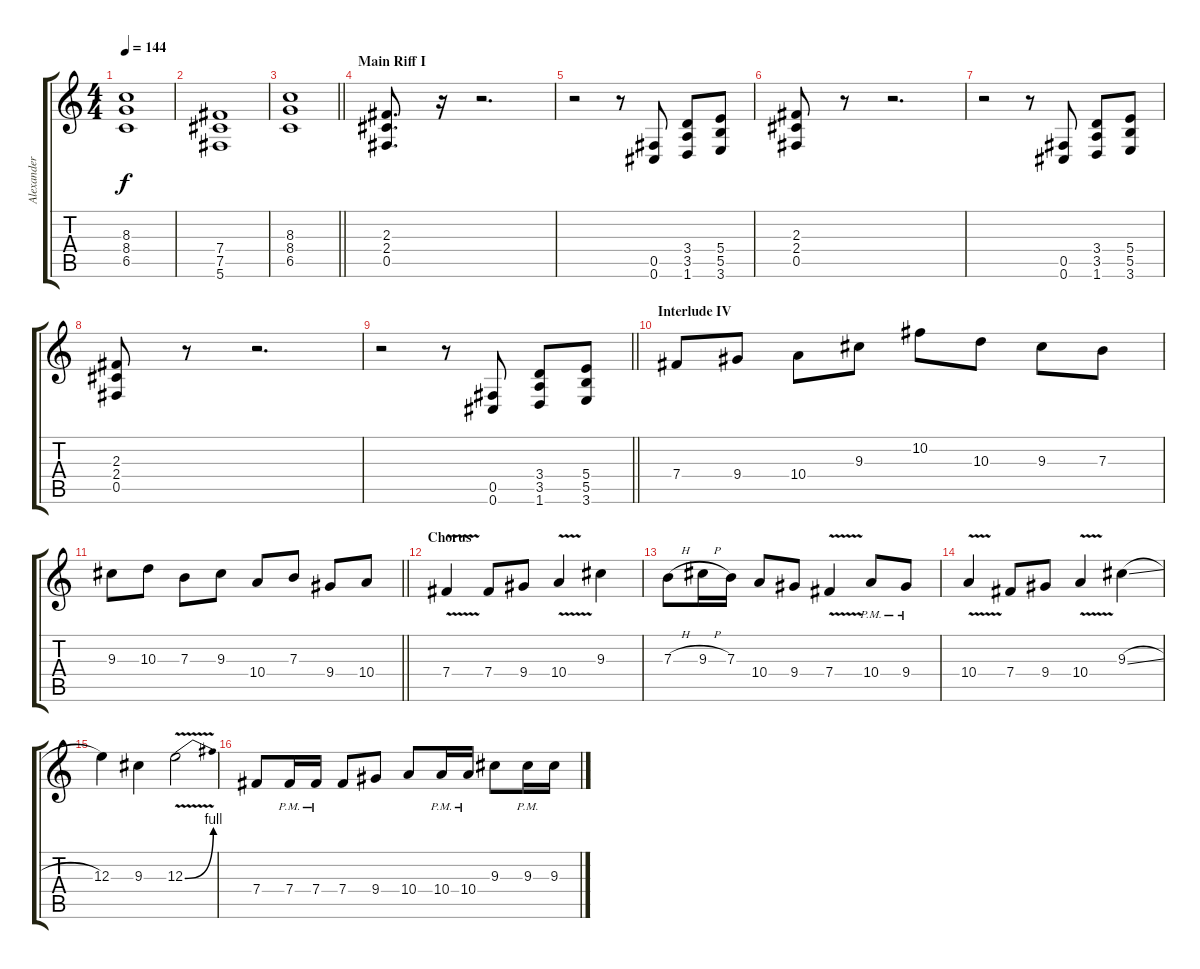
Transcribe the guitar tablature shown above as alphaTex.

\track ("Alexander (Rythm Guitar)" "Alexander ") {instrument overdrivenguitar}
\staff {score tabs}
\tuning (Db4 Ab3 E3 B2 Gb2 Db2) {hide}
\ts (4 4)
\tempo 144
\clef g2
\ks c
(8.3 8.4 6.5).1{dy f} |
(7.4 7.5 5.6).1 |
\barLineRight lightlight
(8.3 8.4 6.5).1 |
\section ("" "Main Riff I")
(2.3 2.4 0.5).8{d} r.16 r.2{d} |
r.2 r.8 (0.5 0.6).8 (3.4 3.5 1.6).8 (5.4 5.5 3.6).8 |
(2.3 2.4 0.5).8 r.8 r.2{d} |
r.2 r.8 (0.5 0.6).8 (3.4 3.5 1.6).8 (5.4 5.5 3.6).8 |
(2.3 2.4 0.5).8 r.8 r.2{d} |
\barLineRight lightlight
r.2 r.8 (0.5 0.6).8 (3.4 3.5 1.6).8 (5.4 5.5 3.6).8 |
\section ("" "Interlude IV")
7.4.8{volume 14} 9.4.8 10.4.8 9.3.8 10.2.8 10.3.8 9.3.8 7.3.8 |
\barLineRight lightlight
9.3.8 10.3.8 7.3.8 9.3.8 10.4.8 7.3.8 9.4.8 10.4.8 |
\section ("" "Chorus")
7.4{v}.4 7.4.8 9.4.8 10.4{v}.4 9.3.4 |
7.3{h}.8 9.3{h}.16 7.3.16 10.4.8 9.4.8 7.4{v}.4 10.4{pm}.8 9.4{pm}.8 |
10.4{v}.4 7.4.8 9.4.8 10.4{v}.4 9.3{sl}.4 |
12.3.4 9.3.4 12.3{be (bend 0 0 60 4) v}.2 |
7.4.8 7.4{pm}.16 7.4{pm}.16 7.4.8 9.4.8 10.4.8 10.4{pm}.16 10.4{pm}.16 9.3.8 9.3{pm}.16 9.3.16
